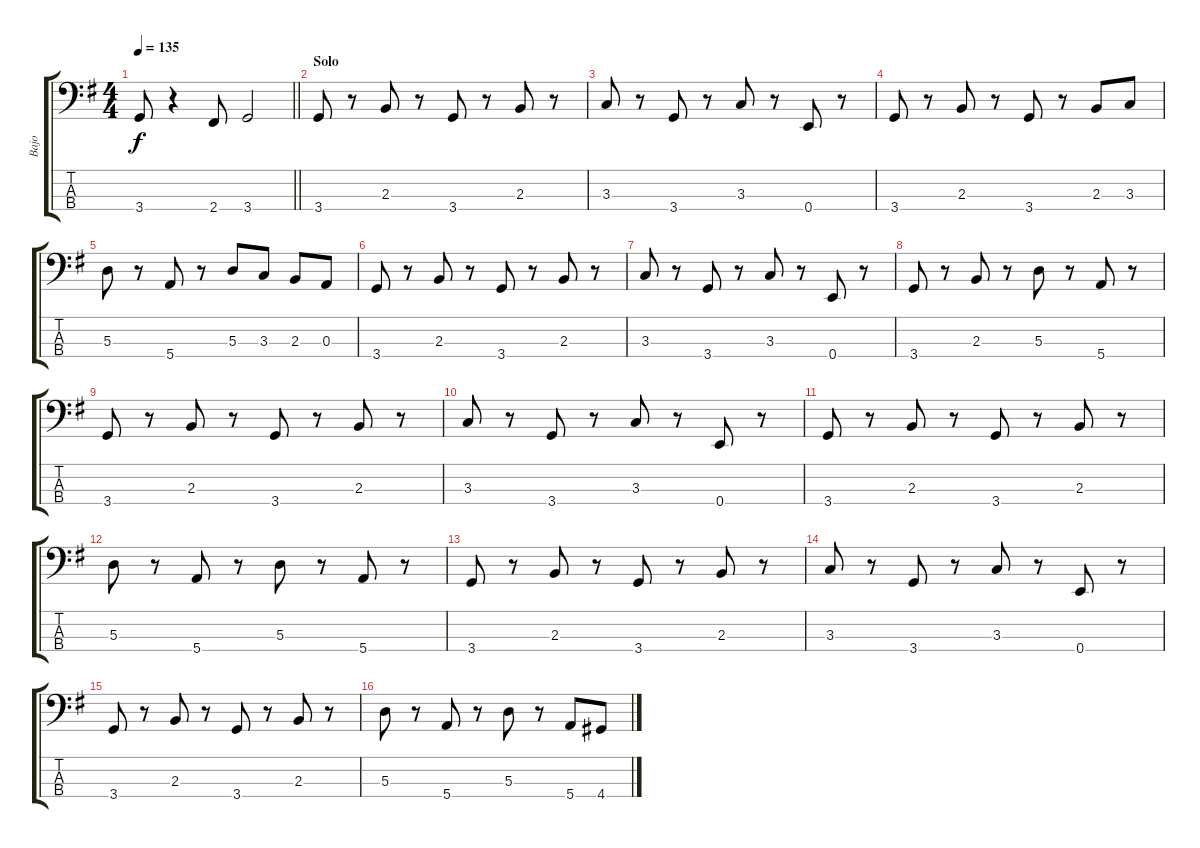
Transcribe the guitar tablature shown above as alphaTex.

\track ("Bajo" "Bajo") {instrument electricbassfinger}
\staff {score tabs}
\tuning (G2 D2 A1 E1) {hide}
\ts (4 4)
\tempo 135
\clef f4
\barLineRight lightlight
\ks g
3.4.8{dy f} r.4 2.4.8 3.4.2 |
\section ("" "Solo")
3.4.8 r.8 2.3.8 r.8 3.4.8 r.8 2.3.8 r.8 |
3.3.8 r.8 3.4.8 r.8 3.3.8 r.8 0.4.8 r.8 |
3.4.8 r.8 2.3.8 r.8 3.4.8 r.8 2.3.8 3.3.8 |
5.3.8 r.8 5.4.8 r.8 5.3.8 3.3.8 2.3.8 0.3.8 |
3.4.8 r.8 2.3.8 r.8 3.4.8 r.8 2.3.8 r.8 |
3.3.8 r.8 3.4.8 r.8 3.3.8 r.8 0.4.8 r.8 |
3.4.8 r.8 2.3.8 r.8 5.3.8 r.8 5.4.8 r.8 |
3.4.8 r.8 2.3.8 r.8 3.4.8 r.8 2.3.8 r.8 |
3.3.8 r.8 3.4.8 r.8 3.3.8 r.8 0.4.8 r.8 |
3.4.8 r.8 2.3.8 r.8 3.4.8 r.8 2.3.8 r.8 |
5.3.8 r.8 5.4.8 r.8 5.3.8 r.8 5.4.8 r.8 |
3.4.8 r.8 2.3.8 r.8 3.4.8 r.8 2.3.8 r.8 |
3.3.8 r.8 3.4.8 r.8 3.3.8 r.8 0.4.8 r.8 |
3.4.8 r.8 2.3.8 r.8 3.4.8 r.8 2.3.8 r.8 |
5.3.8 r.8 5.4.8 r.8 5.3.8 r.8 5.4.8 4.4.8
